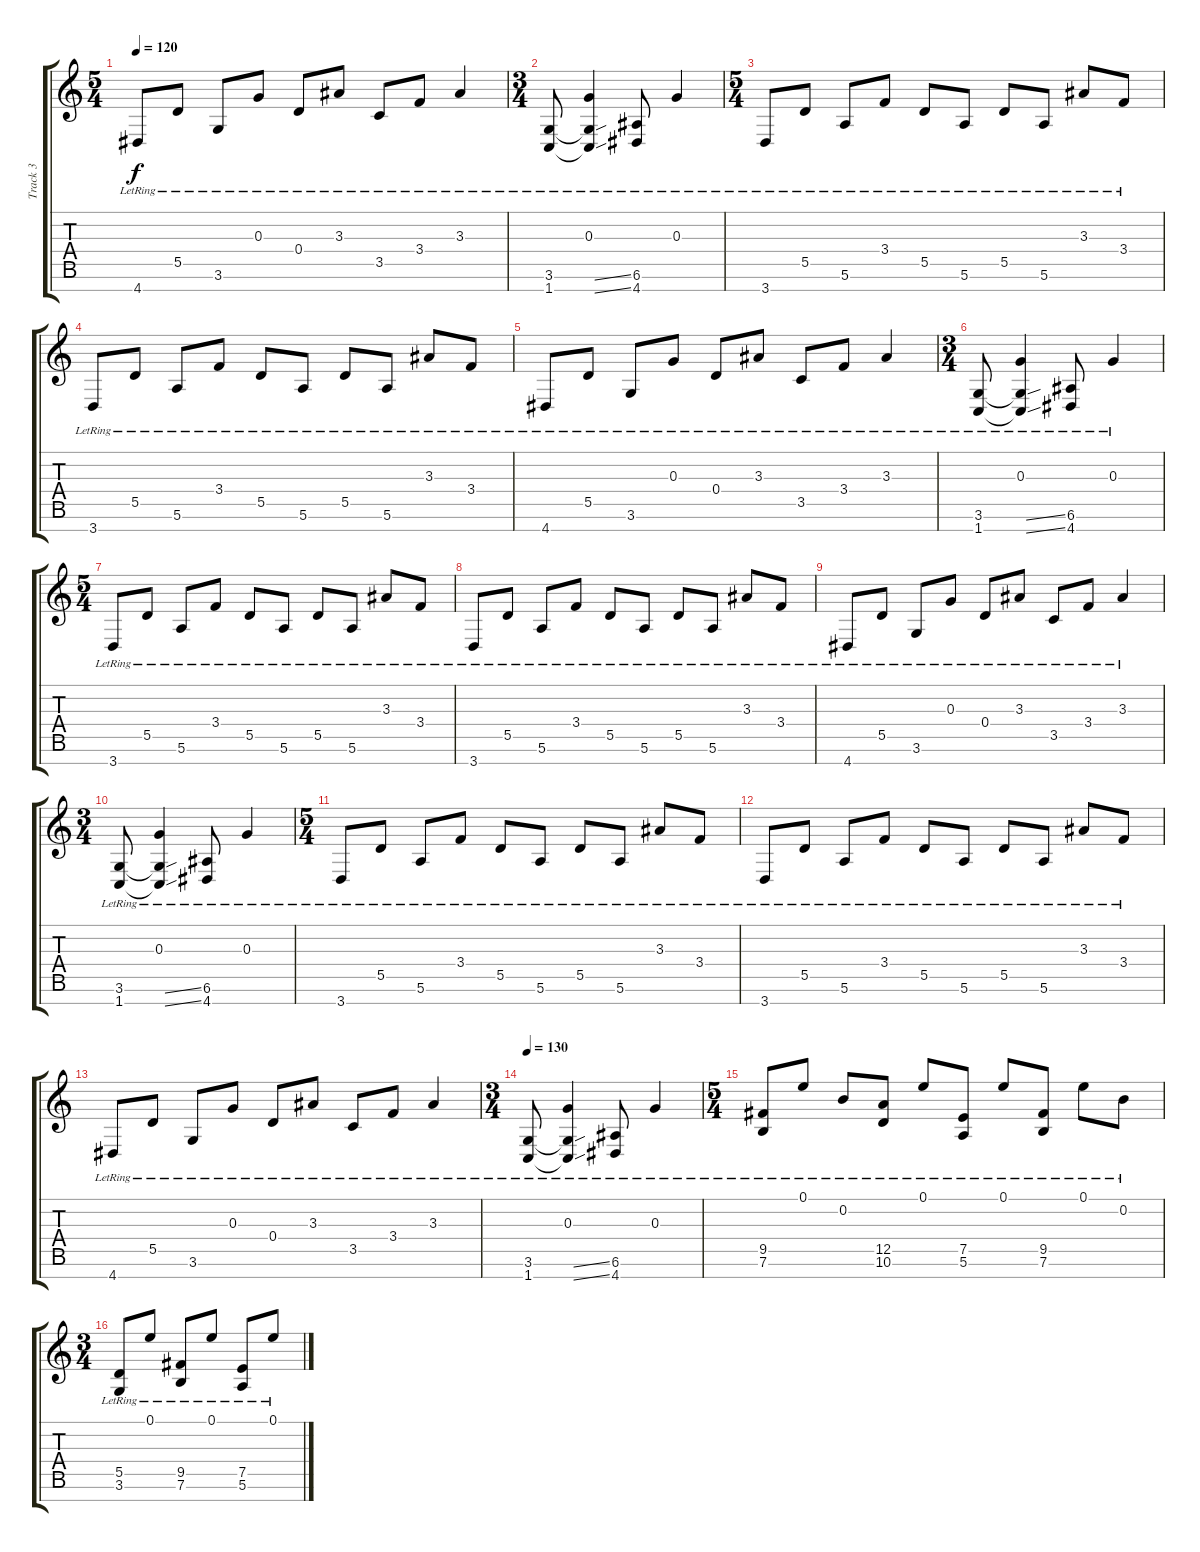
\track ("Track 3" "Track 3") {instrument acousticguitarsteel}
\staff {score tabs}
\tuning (E4 B3 G3 D3 A2 E2 B1) {hide}
\ts (5 4)
\tempo 120
\clef g2
\ks c
4.7{lr}.8{dy f} 5.5{lr}.8 3.6{lr}.8 0.3{lr}.8 0.4{lr}.8 3.3{lr}.8 3.5{lr}.8 3.4{lr}.8 3.3{lr}.4 |
\ts (3 4)
(3.6{lr} 1.7{lr}).8 (0.3{lr} 3.6{ss t} 1.7{ss t}).4 (6.6{lr} 4.7{lr}).8 0.3{lr}.4 |
\ts (5 4)
3.7{lr}.8 5.5{lr}.8 5.6{lr}.8 3.4{lr}.8 5.5{lr}.8 5.6{lr}.8 5.5{lr}.8 5.6{lr}.8 3.3{lr}.8 3.4{lr}.8 |
3.7{lr}.8 5.5{lr}.8 5.6{lr}.8 3.4{lr}.8 5.5{lr}.8 5.6{lr}.8 5.5{lr}.8 5.6{lr}.8 3.3{lr}.8 3.4{lr}.8 |
4.7{lr}.8 5.5{lr}.8 3.6{lr}.8 0.3{lr}.8 0.4{lr}.8 3.3{lr}.8 3.5{lr}.8 3.4{lr}.8 3.3{lr}.4 |
\ts (3 4)
(3.6{lr} 1.7{lr}).8 (0.3{lr} 3.6{ss t} 1.7{ss t}).4 (6.6{lr} 4.7{lr}).8 0.3{lr}.4 |
\ts (5 4)
3.7{lr}.8 5.5{lr}.8 5.6{lr}.8 3.4{lr}.8 5.5{lr}.8 5.6{lr}.8 5.5{lr}.8 5.6{lr}.8 3.3{lr}.8 3.4{lr}.8 |
3.7{lr}.8 5.5{lr}.8 5.6{lr}.8 3.4{lr}.8 5.5{lr}.8 5.6{lr}.8 5.5{lr}.8 5.6{lr}.8 3.3{lr}.8 3.4{lr}.8 |
4.7{lr}.8 5.5{lr}.8 3.6{lr}.8 0.3{lr}.8 0.4{lr}.8 3.3{lr}.8 3.5{lr}.8 3.4{lr}.8 3.3{lr}.4 |
\ts (3 4)
(3.6{lr} 1.7{lr}).8 (0.3{lr} 3.6{ss t} 1.7{ss t}).4 (6.6{lr} 4.7{lr}).8 0.3{lr}.4 |
\ts (5 4)
3.7{lr}.8 5.5{lr}.8 5.6{lr}.8 3.4{lr}.8 5.5{lr}.8 5.6{lr}.8 5.5{lr}.8 5.6{lr}.8 3.3{lr}.8 3.4{lr}.8 |
3.7{lr}.8 5.5{lr}.8 5.6{lr}.8 3.4{lr}.8 5.5{lr}.8 5.6{lr}.8 5.5{lr}.8 5.6{lr}.8 3.3{lr}.8 3.4{lr}.8 |
4.7{lr}.8 5.5{lr}.8 3.6{lr}.8 0.3{lr}.8 0.4{lr}.8 3.3{lr}.8 3.5{lr}.8 3.4{lr}.8 3.3{lr}.4 |
\ts (3 4)
\tempo 130
(3.6{lr} 1.7{lr}).8 (0.3{lr} 3.6{ss t} 1.7{ss t}).4 (6.6{lr} 4.7{lr}).8 0.3{lr}.4 |
\ts (5 4)
(9.5{lr} 7.6{lr}).8 0.1{lr}.8 0.2{lr}.8 (12.5{lr} 10.6{lr}).8 0.1{lr}.8 (7.5{lr} 5.6{lr}).8 0.1{lr}.8 (9.5{lr} 7.6{lr}).8 0.1{lr}.8 0.2{lr}.8 |
\ts (3 4)
(5.5{lr} 3.6{lr}).8 0.1{lr}.8 (9.5{lr} 7.6{lr}).8 0.1{lr}.8 (7.5{lr} 5.6{lr}).8 0.1{lr}.8
